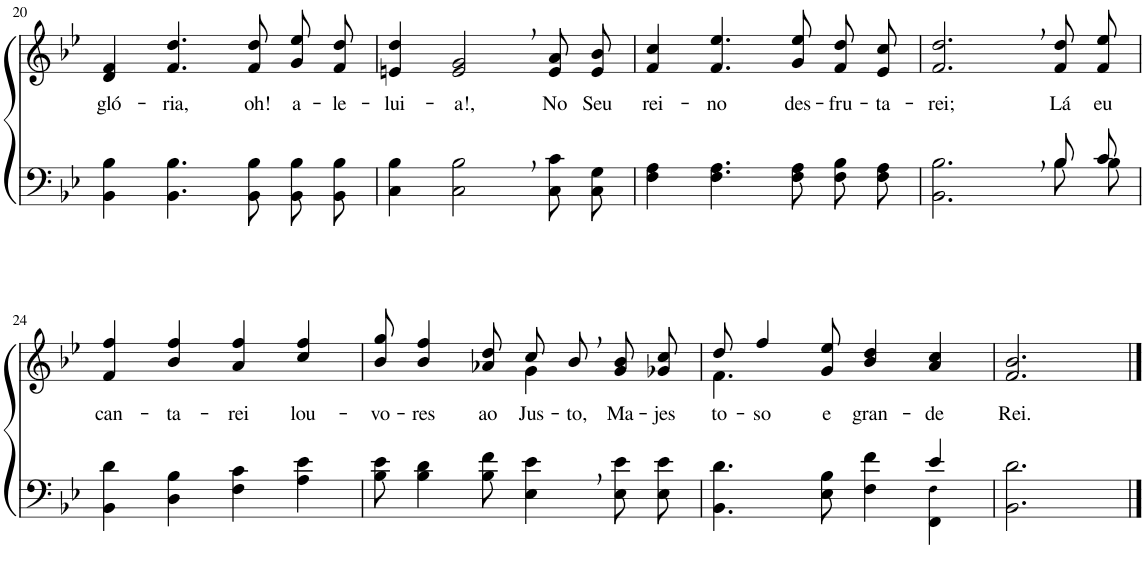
**kern	**kern	**text
*part2	*part1	*part1
*staff2	*staff1	*staff1
*I"Parte III e IV	*I"Parte I e II	*
!!LO:PB:g=z
*clefF4	*clefG2	*
*Trd2c3	*Trd2c3	*
*k[b-e-]	*k[b-e-]	*
*M4/4	*M4/4	*
=20	=20	=20
!	!	!LO:LY:b
4BB-\ 4B-\	4d/ 4f/	gló-
!	!	!LO:LY:b
4.BB-\ 4.B-\	4.f/ 4.dd/	-ria,
!	!	!LO:LY:b
8BB-\ 8B-\	8f/ 8dd/	oh!
!	!	!LO:LY:b
8BB-\ 8B-\L	8g\ 8ee-\L	a-
!	!	!LO:LY:b
8BB-\ 8B-\J	8f\ 8dd\J	-le-
=21	=21	=21
!	!	!LO:LY:b
4C\ 4B-\	4en/ 4dd/	-lui-
!	!	!LO:LY:b
2C\, 2B-\,	2e/, 2g/,	-a!,
!	!	!LO:LY:b
8C\ 8c\L	8e/ 8a/L	No
!	!	!LO:LY:b
8C\ 8G\J	8e/ 8b-/J	Seu
=22	=22	=22
!	!	!LO:LY:b
4F\ 4A\	4f/ 4cc/	rei-
!	!	!LO:LY:b
4.F\ 4.A\	4.f/ 4.ee-/	-no
!	!	!LO:LY:b
8F\ 8A\	8g/ 8ee-/	des-
!	!	!LO:LY:b
8F\ 8B-\L	8f/ 8dd/L	-fru-
!	!	!LO:LY:b
8F\ 8A\J	8e-/ 8cc/J	-ta-
=23	=23	=23
*^	*	*
!	!	!	!LO:LY:b
2.ryy	2.BB-\ 2.B-\	2.f/, 2.dd/,	-rei;
!	!	!	!LO:LY:b
8B-/L	8B-\L	8f\ 8dd\L	Lá
!	!	!	!LO:LY:b
8c/J	8B-\J	8f\ 8ee-\J	eu
!!LO:LB:g=z
=24	=24	=24	=24
!	!	!	!LO:LY:b
*v	*v	*	*
4BB-\ 4d\	4f/ 4ff/	can-
!	!	!LO:LY:b
4D\ 4B-\	4b-/ 4ff/	-ta-
!	!	!LO:LY:b
4F\ 4c\	4a/ 4ff/	-rei
!	!	!LO:LY:b
4A\ 4e-\	4cc/ 4ff/	lou-
=25	=25	=25
!	!	!LO:LY:b
*	*^	*
8B-\ 8e-\	8b-/ 8gg/	2ryy	-vo-
!	!	!	!LO:LY:b
4B-\ 4d\	4b-/ 4ff/	.	-res
!	!	!	!LO:LY:b
8B-\ 8f\	8a-X/ 8dd/	.	ao
!	!	!	!LO:LY:b
4E-\, 4e-\,	8cc/L	4g\	Jus-
!	!	!	!LO:LY:b
.	8b-,/J	.	-to,
!	!	!	!LO:LY:b
8E-\ 8e-\L	8g/ 8b-/L	4ryy	Ma-
!	!	!	!LO:LY:b
8E-\ 8e-\J	8g-X/ 8cc/J	.	-jes-
=26	=26	=26	=26
*^	*	*	*
!	!	!	!	!LO:LY:b
2.ryy	4.BB-\ 4.d\	8dd/	4.f\	-to-
!	!	!	!	!LO:LY:b
.	.	4ff/	.	-so
!	!	!	!	!LO:LY:b
.	8E-\ 8B-\	8g/ 8ee-/	2ryy	e
!	!	!	!	!LO:LY:b
.	4F\ 4f\	4b-/ 4dd/	.	gran-
!	!	!	!	!LO:LY:b
4e-/	4FF\ 4F!\	4a/ 4cc/	.	-de
.	.	.	8ryy	.
*v	*v	*	*	*
=27	=27	=27	=27
!	!	!	!LO:LY:b
*	*v	*v	*
2.BB-\ 2.d\	2.f/ 2.b-/	Rei.
==	==	==
*-	*-	*-
